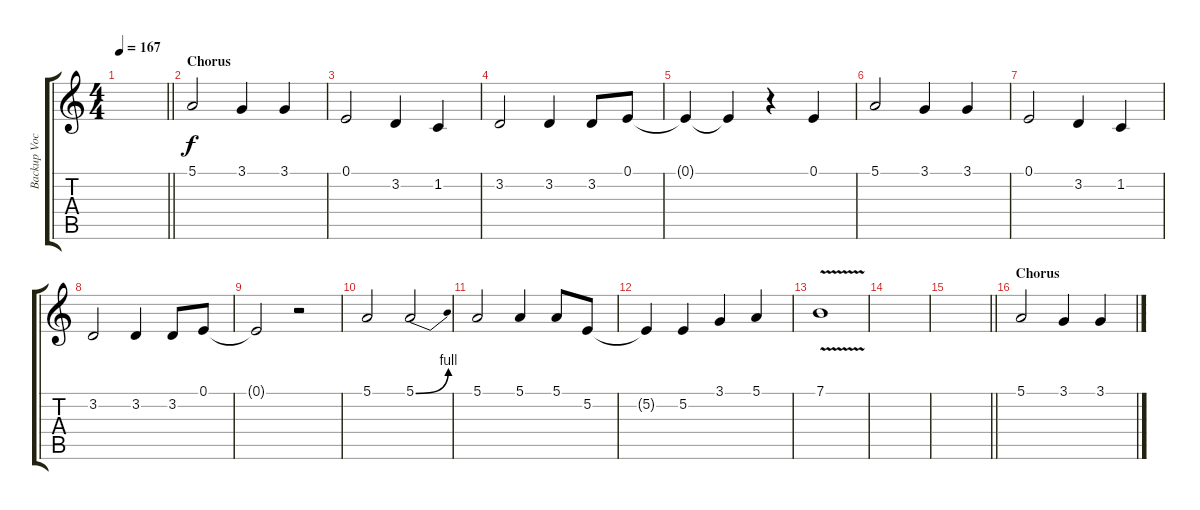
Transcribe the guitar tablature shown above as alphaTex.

\track ("Backup Vocals" "Backup Voc") {instrument piccolo}
\staff {score tabs}
\tuning (E4 B3 G3 D3 A2 E2) {hide}
\ts (4 4)
\tempo 167
\clef g2
\barLineRight lightlight
\ks c
|
\section ("" "Chorus")
5.1.2 3.1.4 3.1.4 |
0.1.2 3.2.4 1.2.4 |
3.2.2 3.2.4 3.2.8 0.1.8 |
0.1{t}.4 0.1{t}.4 r.4 0.1.4 |
5.1.2 3.1.4 3.1.4 |
0.1.2 3.2.4 1.2.4 |
3.2.2 3.2.4 3.2.8 0.1.8 |
0.1{t}.2 r.2 |
5.1.2 5.1{be (bend 0 0 60 4)}.2 |
5.1.2 5.1.4 5.1.8 5.2.8 |
5.2{t}.4 5.2.4 3.1.4 5.1.4 |
7.1{v}.1 |
|
\barLineRight lightlight
|
\section ("" "Chorus")
5.1.2 3.1.4 3.1.4
